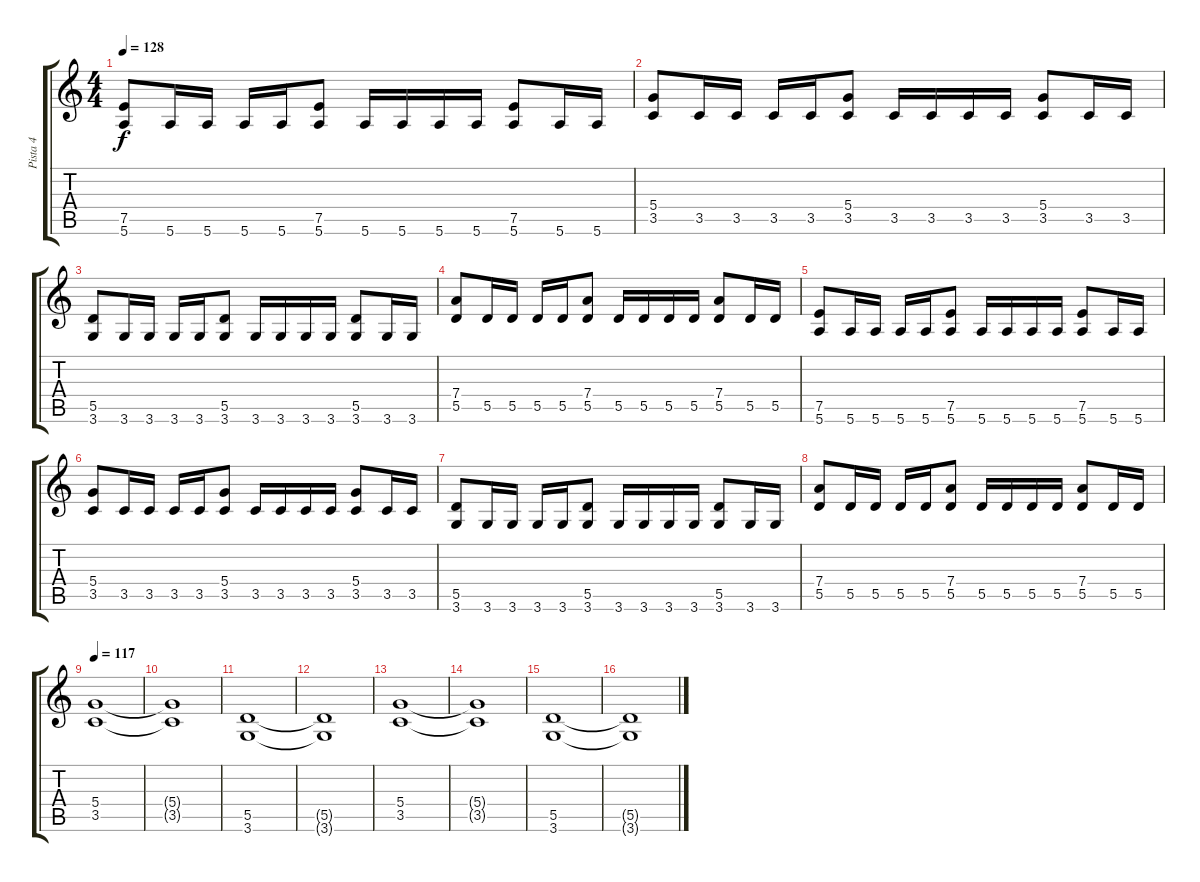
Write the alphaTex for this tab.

\track ("Pista 4" "Pista 4") {instrument distortionguitar}
\staff {score tabs}
\tuning (E4 B3 G3 D3 A2 E2) {hide}
\ts (4 4)
\tempo 128
\clef g2
\ks c
(7.5 5.6).8{dy f} 5.6.16 5.6.16 5.6.16 5.6.16 (7.5 5.6).8 5.6.16 5.6.16 5.6.16 5.6.16 (7.5 5.6).8 5.6.16 5.6.16 |
(5.4 3.5).8 3.5.16 3.5.16 3.5.16 3.5.16 (5.4 3.5).8 3.5.16 3.5.16 3.5.16 3.5.16 (5.4 3.5).8 3.5.16 3.5.16 |
(5.5 3.6).8 3.6.16 3.6.16 3.6.16 3.6.16 (5.5 3.6).8 3.6.16 3.6.16 3.6.16 3.6.16 (5.5 3.6).8 3.6.16 3.6.16 |
(7.4 5.5).8 5.5.16 5.5.16 5.5.16 5.5.16 (7.4 5.5).8 5.5.16 5.5.16 5.5.16 5.5.16 (7.4 5.5).8 5.5.16 5.5.16 |
(7.5 5.6).8 5.6.16 5.6.16 5.6.16 5.6.16 (7.5 5.6).8 5.6.16 5.6.16 5.6.16 5.6.16 (7.5 5.6).8 5.6.16 5.6.16 |
(5.4 3.5).8 3.5.16 3.5.16 3.5.16 3.5.16 (5.4 3.5).8 3.5.16 3.5.16 3.5.16 3.5.16 (5.4 3.5).8 3.5.16 3.5.16 |
(5.5 3.6).8 3.6.16 3.6.16 3.6.16 3.6.16 (5.5 3.6).8 3.6.16 3.6.16 3.6.16 3.6.16 (5.5 3.6).8 3.6.16 3.6.16 |
(7.4 5.5).8 5.5.16 5.5.16 5.5.16 5.5.16 (7.4 5.5).8 5.5.16 5.5.16 5.5.16 5.5.16 (7.4 5.5).8 5.5.16 5.5.16 |
\tempo 117
(5.4 3.5).1 |
(5.4{t} 3.5{t}).1 |
(5.5 3.6).1 |
(5.5{t} 3.6{t}).1 |
(5.4 3.5).1 |
(5.4{t} 3.5{t}).1 |
(5.5 3.6).1 |
(5.5{t} 3.6{t}).1
